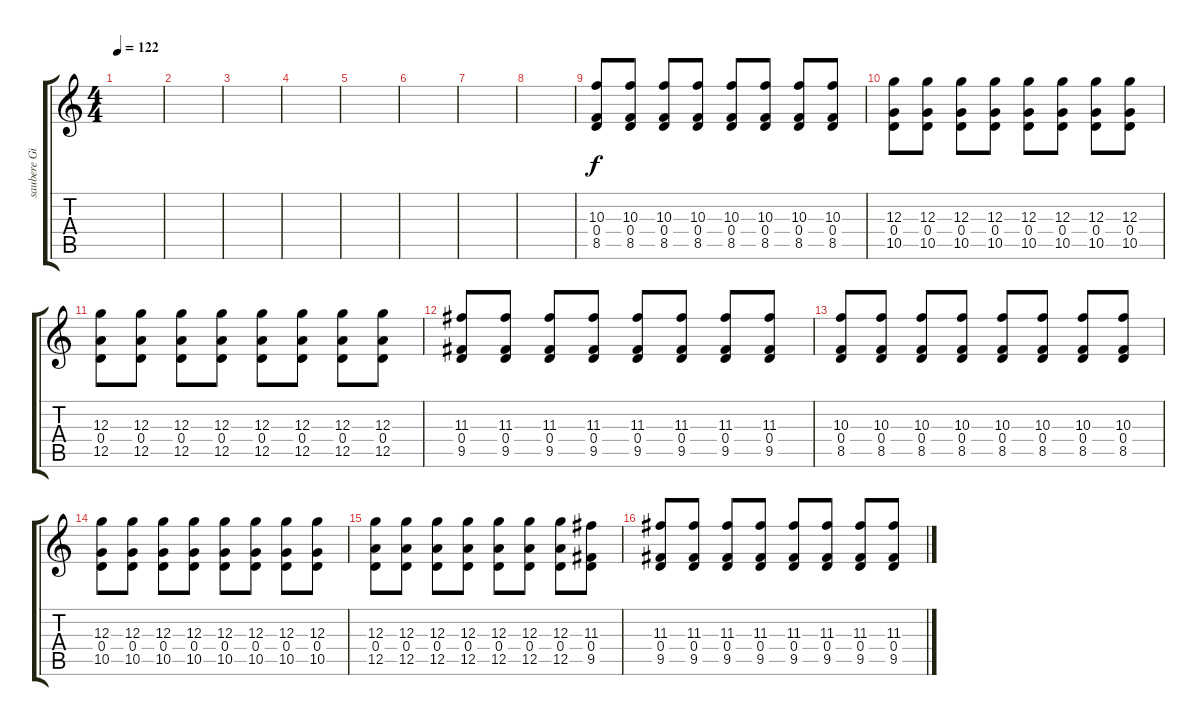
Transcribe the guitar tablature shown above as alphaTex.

\track ("saubere Gitarre" "saubere Gi") {instrument electricguitarjazz}
\staff {score tabs}
\tuning (E4 B3 G3 D3 A2 D2) {hide}
\ts (4 4)
\tempo 122
\clef g2
\ks c
|
|
|
|
|
|
|
|
(10.3 0.4 8.5).8 (10.3 0.4 8.5).8 (10.3 0.4 8.5).8 (10.3 0.4 8.5).8 (10.3 0.4 8.5).8 (10.3 0.4 8.5).8 (10.3 0.4 8.5).8 (10.3 0.4 8.5).8 |
(12.3 0.4 10.5).8 (12.3 0.4 10.5).8 (12.3 0.4 10.5).8 (12.3 0.4 10.5).8 (12.3 0.4 10.5).8 (12.3 0.4 10.5).8 (12.3 0.4 10.5).8 (12.3 0.4 10.5).8 |
(12.3 0.4 12.5).8 (12.3 0.4 12.5).8 (12.3 0.4 12.5).8 (12.3 0.4 12.5).8 (12.3 0.4 12.5).8 (12.3 0.4 12.5).8 (12.3 0.4 12.5).8 (12.3 0.4 12.5).8 |
(11.3 0.4 9.5).8 (11.3 0.4 9.5).8 (11.3 0.4 9.5).8 (11.3 0.4 9.5).8 (11.3 0.4 9.5).8 (11.3 0.4 9.5).8 (11.3 0.4 9.5).8 (11.3 0.4 9.5).8 |
(10.3 0.4 8.5).8 (10.3 0.4 8.5).8 (10.3 0.4 8.5).8 (10.3 0.4 8.5).8 (10.3 0.4 8.5).8 (10.3 0.4 8.5).8 (10.3 0.4 8.5).8 (10.3 0.4 8.5).8 |
(12.3 0.4 10.5).8 (12.3 0.4 10.5).8 (12.3 0.4 10.5).8 (12.3 0.4 10.5).8 (12.3 0.4 10.5).8 (12.3 0.4 10.5).8 (12.3 0.4 10.5).8 (12.3 0.4 10.5).8 |
(12.3 0.4 12.5).8 (12.3 0.4 12.5).8 (12.3 0.4 12.5).8 (12.3 0.4 12.5).8 (12.3 0.4 12.5).8 (12.3 0.4 12.5).8 (12.3 0.4 12.5).8 (11.3 0.4 9.5).8 |
(11.3 0.4 9.5).8 (11.3 0.4 9.5).8 (11.3 0.4 9.5).8 (11.3 0.4 9.5).8 (11.3 0.4 9.5).8 (11.3 0.4 9.5).8 (11.3 0.4 9.5).8 (11.3 0.4 9.5).8
